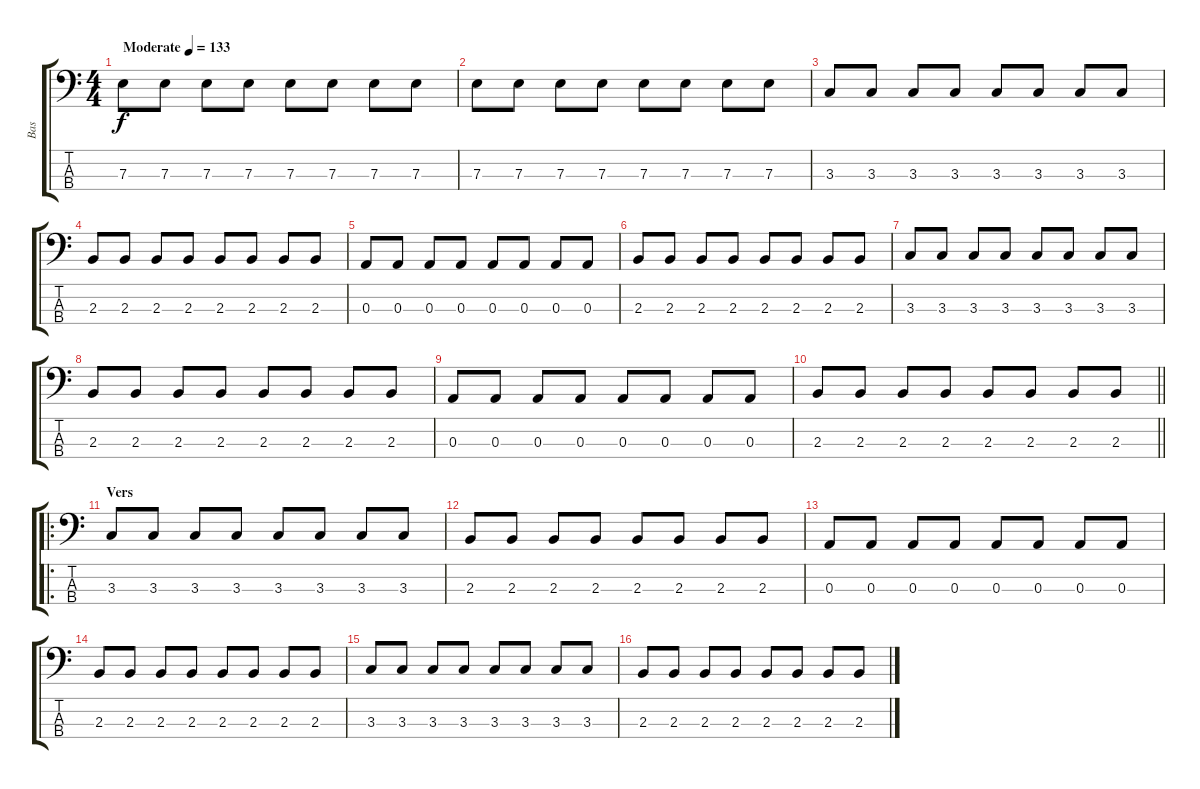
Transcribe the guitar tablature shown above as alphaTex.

\track ("Bas" "Bas") {instrument electricbassfinger}
\staff {score tabs}
\tuning (G2 D2 A1 E1) {hide}
\ts (4 4)
\tempo (133 "Moderate")
\clef f4
\ks c
7.3.8{dy f instrument electricbassfinger} 7.3.8 7.3.8 7.3.8 7.3.8 7.3.8 7.3.8 7.3.8 |
7.3.8 7.3.8 7.3.8 7.3.8 7.3.8 7.3.8 7.3.8 7.3.8 |
3.3.8 3.3.8 3.3.8 3.3.8 3.3.8 3.3.8 3.3.8 3.3.8 |
2.3.8 2.3.8 2.3.8 2.3.8 2.3.8 2.3.8 2.3.8 2.3.8 |
0.3.8 0.3.8 0.3.8 0.3.8 0.3.8 0.3.8 0.3.8 0.3.8 |
2.3.8 2.3.8 2.3.8 2.3.8 2.3.8 2.3.8 2.3.8 2.3.8 |
3.3.8 3.3.8 3.3.8 3.3.8 3.3.8 3.3.8 3.3.8 3.3.8 |
2.3.8 2.3.8 2.3.8 2.3.8 2.3.8 2.3.8 2.3.8 2.3.8 |
0.3.8 0.3.8 0.3.8 0.3.8 0.3.8 0.3.8 0.3.8 0.3.8 |
\barLineRight lightlight
2.3.8 2.3.8 2.3.8 2.3.8 2.3.8 2.3.8 2.3.8 2.3.8 |
\ro
\section ("" "Vers")
3.3.8 3.3.8 3.3.8 3.3.8 3.3.8 3.3.8 3.3.8 3.3.8 |
2.3.8 2.3.8 2.3.8 2.3.8 2.3.8 2.3.8 2.3.8 2.3.8 |
0.3.8 0.3.8 0.3.8 0.3.8 0.3.8 0.3.8 0.3.8 0.3.8 |
2.3.8 2.3.8 2.3.8 2.3.8 2.3.8 2.3.8 2.3.8 2.3.8 |
3.3.8 3.3.8 3.3.8 3.3.8 3.3.8 3.3.8 3.3.8 3.3.8 |
2.3.8 2.3.8 2.3.8 2.3.8 2.3.8 2.3.8 2.3.8 2.3.8
